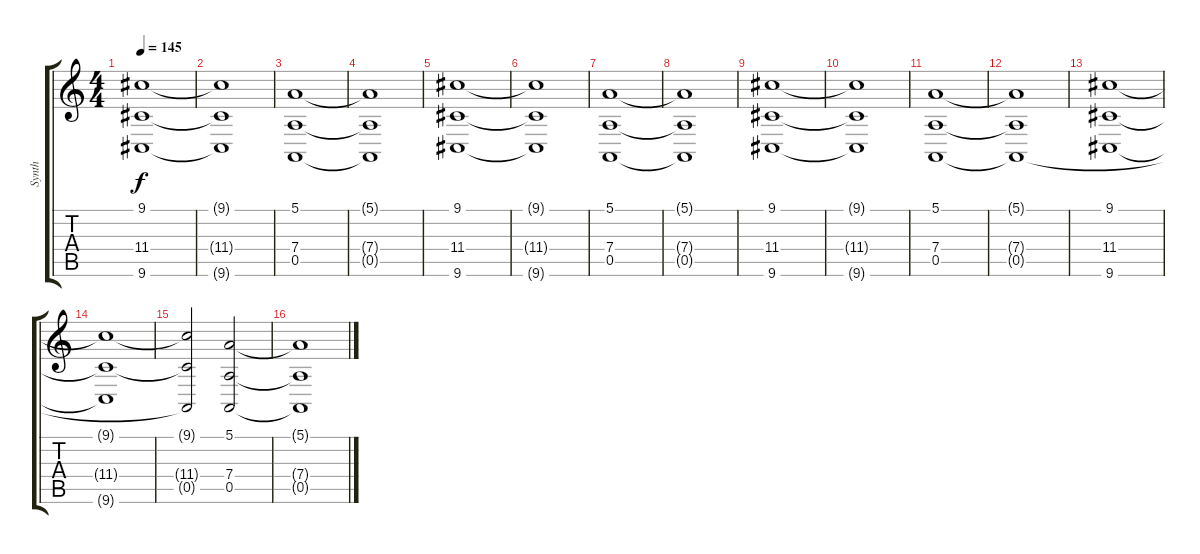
\track ("Synth" "Synth") {instrument stringensemble1}
\staff {score tabs}
\tuning (E4 B3 G3 D3 A2 E2) {hide}
\ts (4 4)
\tempo 145
\clef g2
\ks c
(9.1 11.4 9.6).1{dy f} |
(9.1{t} 11.4{t} 9.6{t}).1 |
(5.1 7.4 0.5).1 |
(5.1{t} 7.4{t} 0.5{t}).1 |
(9.1 11.4 9.6).1 |
(9.1{t} 11.4{t} 9.6{t}).1 |
(5.1 7.4 0.5).1 |
(5.1{t} 7.4{t} 0.5{t}).1 |
(9.1 11.4 9.6).1 |
(9.1{t} 11.4{t} 9.6{t}).1 |
(5.1 7.4 0.5).1 |
(5.1{t} 7.4{t} 0.5{t}).1 |
(9.1 11.4 9.6).1 |
(9.1{t} 11.4{t} 9.6{t}).1 |
(9.1{t} 11.4{t} 0.5{t}).2 (5.1 7.4 0.5).2 |
(5.1{t} 7.4{t} 0.5{t}).1
